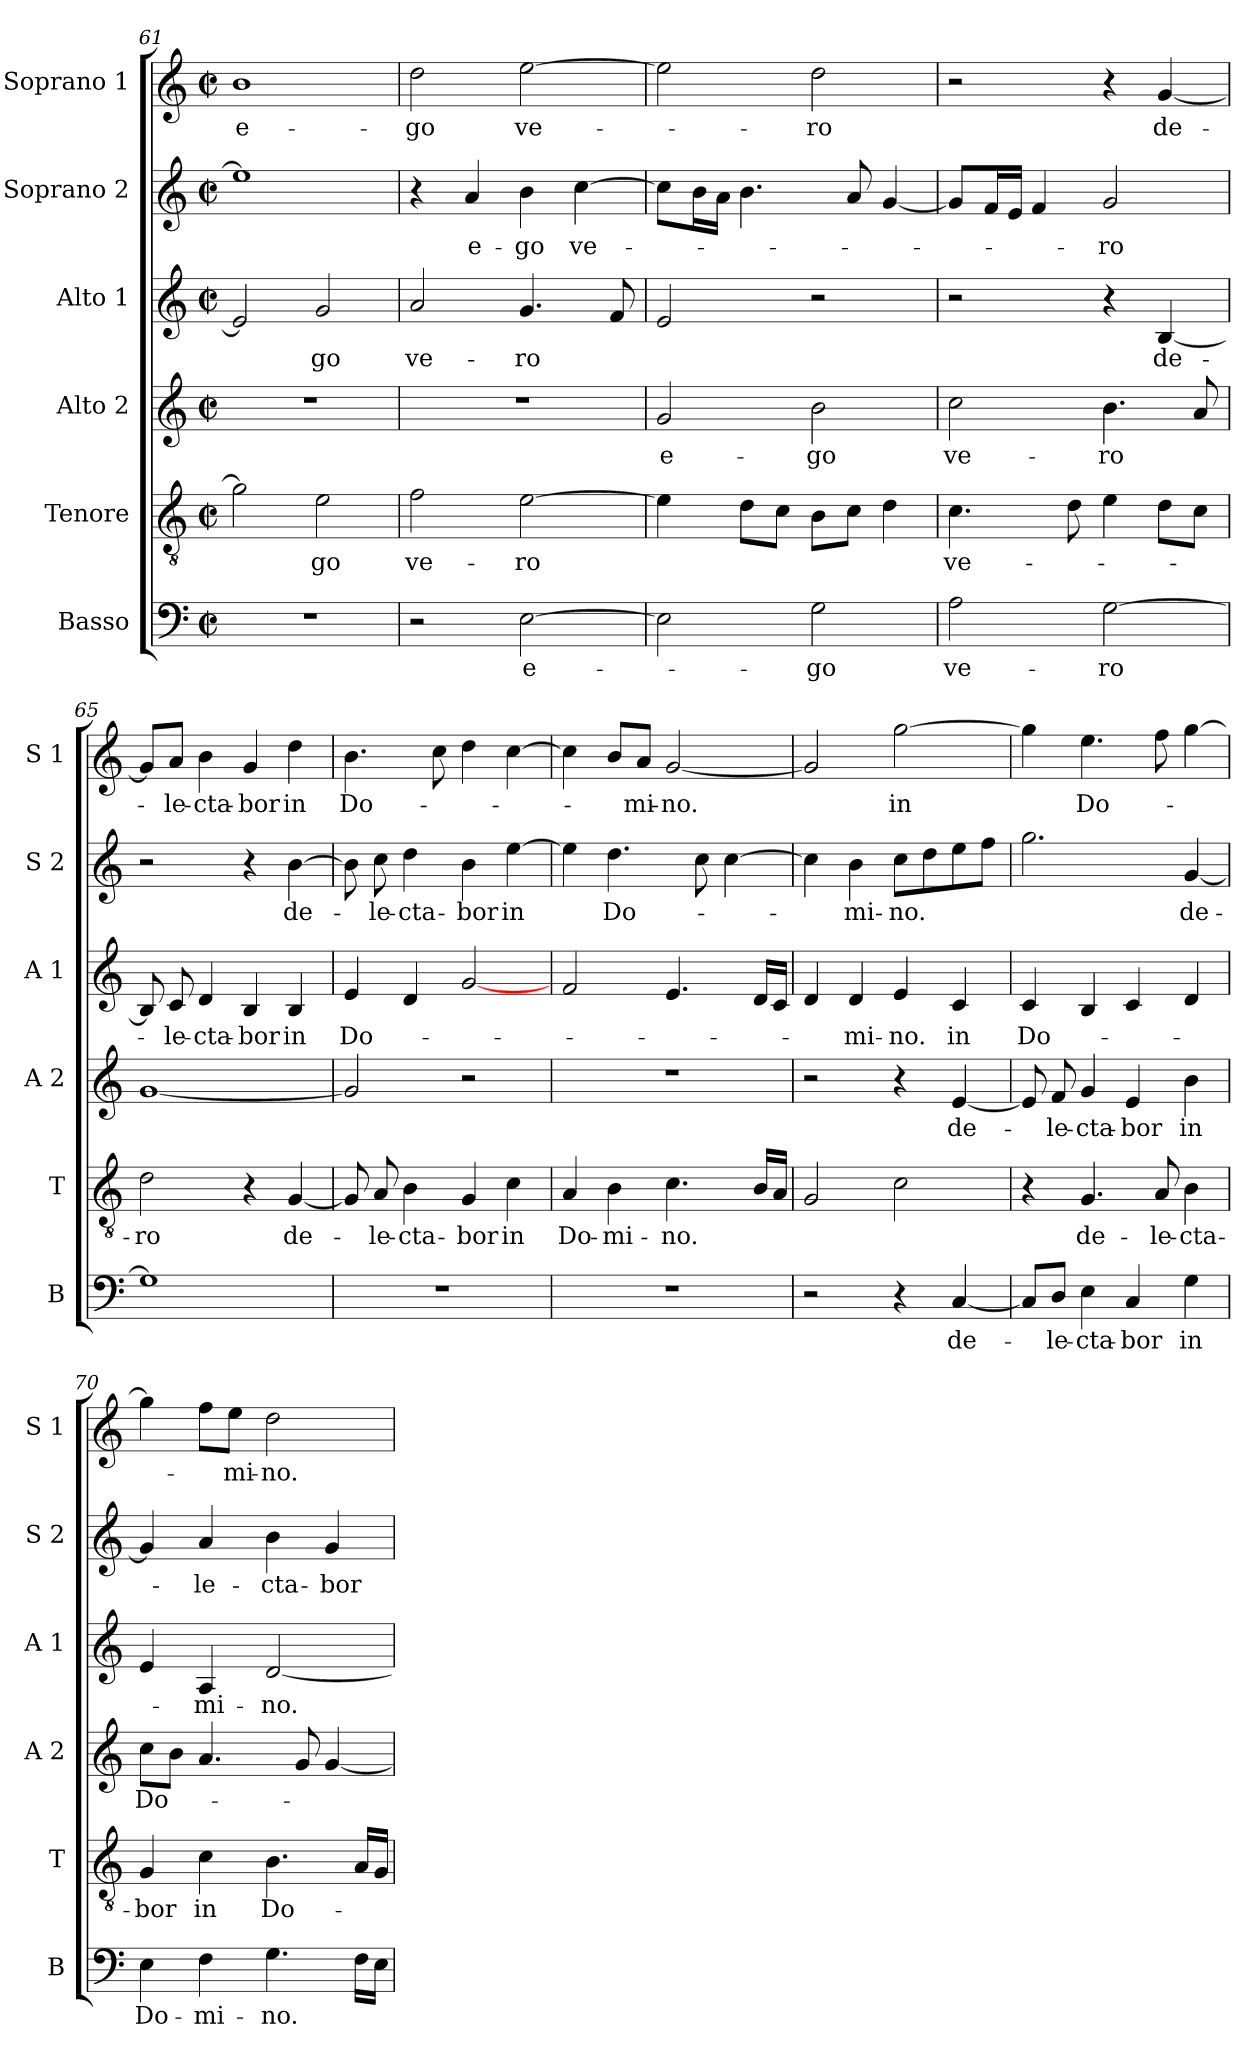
**kern	**text	**kern	**text	**kern	**text	**kern	**text	**kern	**text	**kern	**text
*part6	*part6	*part5	*part5	*part4	*part4	*part3	*part3	*part2	*part2	*part1	*part1
*staff6	*staff6	*staff5	*staff5	*staff4	*staff4	*staff3	*staff3	*staff2	*staff2	*staff1	*staff1
*I"Basso	*	*I"Tenore	*	*I"Alto 2	*	*I"Alto 1	*	*I"Soprano 2	*	*I"Soprano 1	*
*I'B	*	*I'T	*	*I'A 2	*	*I'A 1	*	*I'S 2	*	*I'S 1	*
*clefF4	*	*clefGv2	*	*clefG2	*	*clefG2	*	*clefG2	*	*clefG2	*
*k[]	*	*k[]	*	*k[]	*	*k[]	*	*k[]	*	*k[]	*
*C:	*	*C:	*	*C:	*	*C:	*	*C:	*	*C:	*
*M2/2	*	*M2/2	*	*M2/2	*	*M2/2	*	*M2/2	*	*M2/2	*
*met(c|)	*	*met(c|)	*	*met(c|)	*	*met(c|)	*	*met(c|)	*	*met(c|)	*
=61	=61	=61	=61	=61	=61	=61	=61	=61	=61	=61	=61
1r	.	2g\]	.	1r	.	2e/]	.	1ee]	.	1b	e-
.	.	2e\	-go	.	.	2g/	-go	.	.	.	.
=62	=62	=62	=62	=62	=62	=62	=62	=62	=62	=62	=62
2r	.	2f\	ve-	1r	.	2a/	ve-	4r	.	2dd\	-go
.	.	.	.	.	.	.	.	4a/	e-	.	.
[2E\	e-	[2e\	-ro	.	.	4.g/	-ro	4b\	-go	[2ee\	ve-
.	.	.	.	.	.	.	.	[4cc\	ve-	.	.
.	.	.	.	.	.	8f/	.	.	.	.	.
=63	=63	=63	=63	=63	=63	=63	=63	=63	=63	=63	=63
2E\]	.	4e\]	.	2g/	e-	2e/	.	8cc\L]	.	2ee\]	.
.	.	.	.	.	.	.	.	16b\L	.	.	.
.	.	.	.	.	.	.	.	16a\JJ	.	.	.
.	.	8d\L	.	.	.	.	.	4.b\	.	.	.
.	.	8c\J	.	.	.	.	.	.	.	.	.
2G\	-go	8B\L	.	2b\	-go	2r	.	.	.	2dd\	-ro
.	.	8c\J	.	.	.	.	.	8a/	.	.	.
.	.	4d\	.	.	.	.	.	[4g/	.	.	.
!!LO:PB:g=z
=64	=64	=64	=64	=64	=64	=64	=64	=64	=64	=64	=64
2A\	ve-	4.c\	ve-	2cc\	ve-	2r	.	8g/L]	.	2r	.
.	.	.	.	.	.	.	.	16f/L	.	.	.
.	.	.	.	.	.	.	.	16e/JJ	.	.	.
.	.	.	.	.	.	.	.	4f/	.	.	.
.	.	8d\	.	.	.	.	.	.	.	.	.
[2G\	-ro	4e\	.	4.b\	-ro	4r	.	2g/	-ro	4r	.
.	.	8d\L	.	.	.	[4B/	de-	.	.	[4g/	de-
.	.	8c\J	.	8a/	.	.	.	.	.	.	.
=65	=65	=65	=65	=65	=65	=65	=65	=65	=65	=65	=65
1G]	.	2d\	-ro	[1g	.	8B/]	.	2r	.	8g/L]	.
.	.	.	.	.	.	8c/	-le-	.	.	8a/J	-le-
.	.	.	.	.	.	4d/	-cta-	.	.	4b\	-cta-
.	.	4r	.	.	.	4B/	-bor	4r	.	4g/	-bor
.	.	[4G/	de-	.	.	4B/	in	[4b\	de-	4dd\	in
=66	=66	=66	=66	=66	=66	=66	=66	=66	=66	=66	=66
1r	.	8G/]	.	2g/]	.	4e/	Do-	8b\]	.	4.b\	Do-
.	.	8A/	-le-	.	.	.	.	8cc\	-le-	.	.
.	.	4B\	-cta-	.	.	4d/	.	4dd\	-cta-	.	.
.	.	.	.	.	.	.	.	.	.	8cc\	.
.	.	4G/	-bor	2r	.	[2g/	.	4b\	-bor	4dd\	.
.	.	4c\	in	.	.	.	.	[4ee\	in	[4cc\	.
=67	=67	=67	=67	=67	=67	=67	=67	=67	=67	=67	=67
1r	.	4A/	Do-	1r	.	2f/	.	4ee\]	.	4cc\]	.
.	.	4B\	-mi-	.	.	.	.	4.dd\	Do-	8b/L	.
.	.	.	.	.	.	.	.	.	.	8a/J	-mi-
.	.	4.c\	-no.	.	.	4.e/	.	.	.	[2g/	-no.
.	.	.	.	.	.	.	.	8cc\	.	.	.
.	.	.	.	.	.	.	.	[4cc\	.	.	.
.	.	16B/LL	.	.	.	16d/LL	.	.	.	.	.
.	.	16A/JJ	.	.	.	16c/JJ	.	.	.	.	.
=68	=68	=68	=68	=68	=68	=68	=68	=68	=68	=68	=68
2r	.	2G/	.	2r	.	4d/	.	4cc\]	.	2g/]	.
.	.	.	.	.	.	4d/	-mi-	4b\	-mi-	.	.
4r	.	2c\	.	4r	.	4e/	-no.	8cc\L	-no.	[2gg\	in
.	.	.	.	.	.	.	.	8dd\	.	.	.
[4C/	de-	.	.	[4e/	de-	4c/	in	8ee\	.	.	.
.	.	.	.	.	.	.	.	8ff\J	.	.	.
!!LO:LB:g=z
=69	=69	=69	=69	=69	=69	=69	=69	=69	=69	=69	=69
8C/L]	.	4r	.	8e/]	.	4c/	Do-	2.gg\	.	4gg\]	.
8D/J	-le-	.	.	8f/	-le-	.	.	.	.	.	.
4E\	-cta-	4.G/	de-	4g/	-cta-	4B/	.	.	.	4.ee\	Do-
4C/	-bor	.	.	4e/	-bor	4c/	.	.	.	.	.
.	.	8A/	-le-	.	.	.	.	.	.	8ff\	.
4G\	in	4B\	-cta-	4b\	in	4d/	.	[4g/	de-	[4gg\	.
=70	=70	=70	=70	=70	=70	=70	=70	=70	=70	=70	=70
4E\	Do-	4G/	-bor	8cc\L	Do-	4e/	.	4g/]	.	4gg\]	.
.	.	.	.	8b\J	.	.	.	.	.	.	.
4F\	-mi-	4c\	in	4.a/	.	4A/	-mi-	4a/	-le-	8ff\L	.
.	.	.	.	.	.	.	.	.	.	8ee\J	-mi-
4.G\	-no.	4.B\	Do-	.	.	[2d/	-no.	4b\	-cta-	2dd\	-no.
.	.	.	.	8g/	.	.	.	.	.	.	.
.	.	.	.	[4g/	.	.	.	4g/	-bor	.	.
16F\LL	.	16A/LL	.	.	.	.	.	.	.	.	.
16E\JJ	.	16G/JJ	.	.	.	.	.	.	.	.	.
=	=	=	=	=	=	=	=	=	=	=	=
*-	*-	*-	*-	*-	*-	*-	*-	*-	*-	*-	*-
